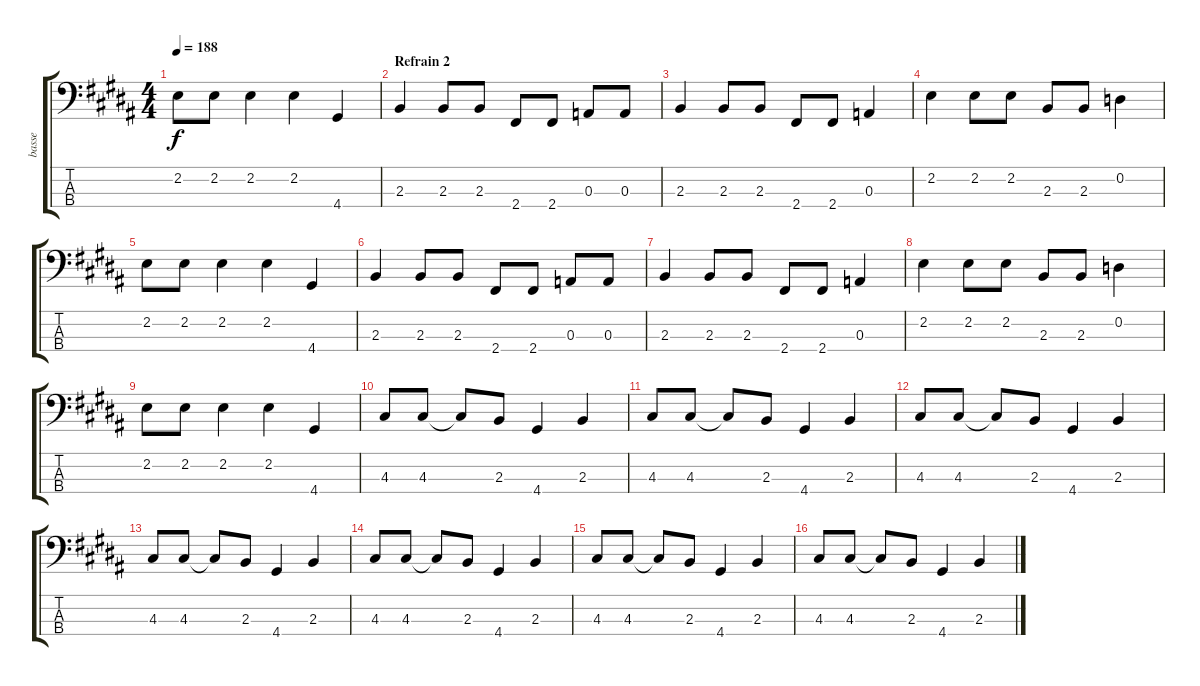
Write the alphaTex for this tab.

\track ("basse" "basse") {instrument electricbasspick}
\staff {score tabs}
\tuning (G2 D2 A1 E1) {hide}
\ts (4 4)
\tempo 188
\clef f4
\ks b
2.2.8{dy f} 2.2.8 2.2.4 2.2.4 4.4.4 |
\section ("" "Refrain 2")
2.3.4 2.3.8 2.3.8 2.4.8 2.4.8 0.3.8 0.3.8 |
2.3.4 2.3.8 2.3.8 2.4.8 2.4.8 0.3.4 |
2.2.4 2.2.8 2.2.8 2.3.8 2.3.8 0.2.4 |
2.2.8 2.2.8 2.2.4 2.2.4 4.4.4 |
2.3.4 2.3.8 2.3.8 2.4.8 2.4.8 0.3.8 0.3.8 |
2.3.4 2.3.8 2.3.8 2.4.8 2.4.8 0.3.4 |
2.2.4 2.2.8 2.2.8 2.3.8 2.3.8 0.2.4 |
2.2.8 2.2.8 2.2.4 2.2.4 4.4.4 |
4.3.8 4.3.8 4.3{t}.8 2.3.8 4.4.4 2.3.4 |
4.3.8 4.3.8 4.3{t}.8 2.3.8 4.4.4 2.3.4 |
4.3.8 4.3.8 4.3{t}.8 2.3.8 4.4.4 2.3.4 |
4.3.8 4.3.8 4.3{t}.8 2.3.8 4.4.4 2.3.4 |
4.3.8 4.3.8 4.3{t}.8 2.3.8 4.4.4 2.3.4 |
4.3.8 4.3.8 4.3{t}.8 2.3.8 4.4.4 2.3.4 |
4.3.8 4.3.8 4.3{t}.8 2.3.8 4.4.4 2.3.4
